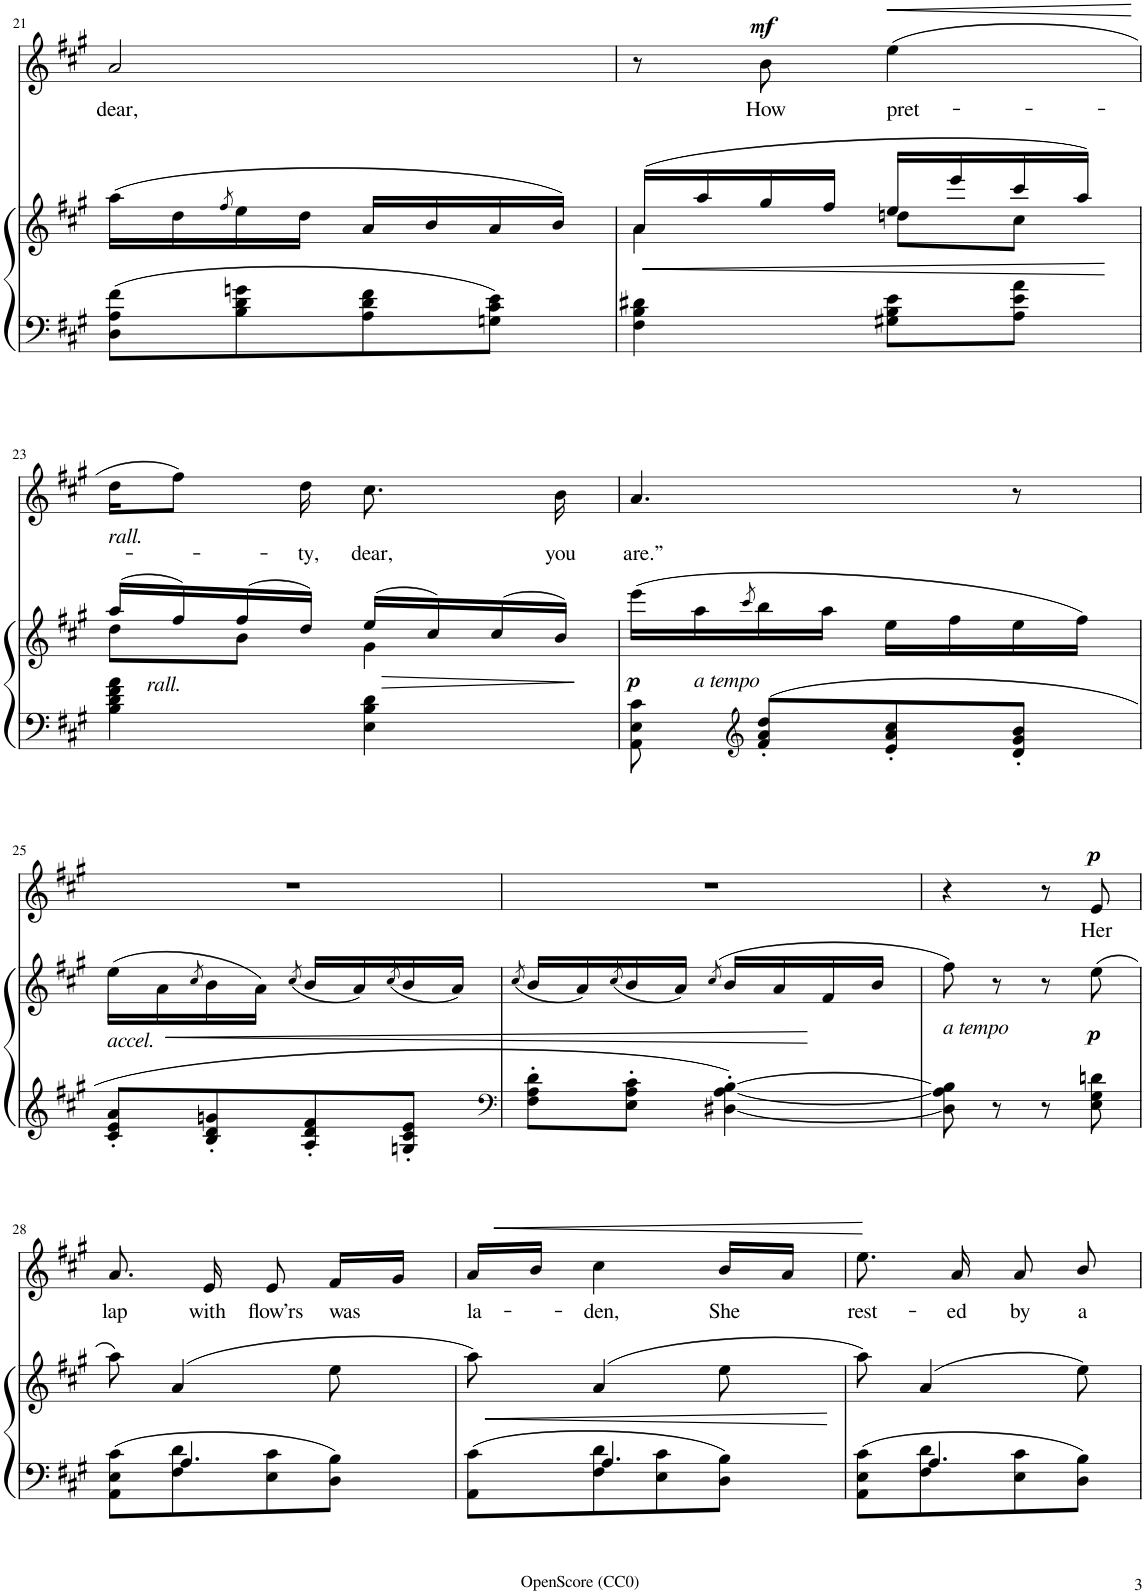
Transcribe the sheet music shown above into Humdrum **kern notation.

**kern	**kern	**dynam	**kern	**text	**dynam
*part2	*part2	*part2	*part1	*part1	*part1
*staff3	*staff2	*staff2/3	*staff1	*staff1	*staff1
*I"Piano	*	*	*I"Voice	*	*
*I'Pno	*	*	*	*	*
!!LO:PB:g=z
*clefF4	*clefG2	*	*clefG2	*	*
*k[f#c#g#]	*k[f#c#g#]	*	*k[f#c#g#]	*	*
*M2/4	*M2/4	*	*M2/4	*	*
=21	=21	=21	=21	=21	=21
!	!	!	!	!LO:LY:b	!
8D\ 8A\ 8f#\L	(16aa\LL	.	2a/	dear,	.
.	16dd\	.	.	.	.
.	8qff#/	.	.	.	.
8B\ 8d\ 8gn\	16ee\	.	.	.	.
.	16dd\JJ	.	.	.	.
8A\ 8d\ 8f#\	16a/LL	.	.	.	.
.	16b/	.	.	.	.
8Gn\ 8c#\ 8e\J	16a/	.	.	.	.
.	16b/JJ)	.	.	.	.
=22	=22	=22	=22	=22	=22
!	!	!LO:HP:b	!	!	!
*	*^	*	*	*	*
4F#\ 4B\ 4d#X\	(16a/LL	4a\	<	8r	.	.
.	16aa/	.	.	.	.	.
!	!	!	!	!	!LO:LY:b	!LO:DY:a
.	16gg#/	.	.	8b\	How	mf
.	16ff#/JJ	.	.	.	.	.
!	!	!	!	!	!LO:LY:b	!LO:HP:b
8G#X\ 8B\ 8e\L	16ee/LL	8ddn\L	.	(4ee\	pret-	<
.	16eee/	.	.	.	.	.
8A\ 8e\ 8a\J	16ccc#/	8cc#\J	.	.	.	.
.	16aa/JJ)	.	.	.	.	.
*	*v	*v	*	*	*	*
.	.	.	.	.	[
!!LO:LB:g=z
=23	=23	=23	=23	=23	=23
*	*^	*	*	*	*
!	!	!	!	!LO:TX:b:i:t=rall.	!	!
4B\ 4d\ 4f#\ 4a\	(16aa/LL	8dd\L	.	16dd\KL	.	.
!	!LO:TX:b:i:t=rall.	!	!	!	!	!
.	16ff#/)	.	.	8ff#\J)	.	.
.	(16ff#/	8b\J	.	.	.	.
!	!	!	!	!	!LO:LY:b	!
.	16dd/JJ)	.	.	16dd\	-ty,	.
!	!	!	!LO:HP:b	!	!LO:LY:b	!
4E\ 4B\ 4d\	(16ee/LL	4g#\	>	8.cc#\	dear,	.
.	16cc#/)	.	.	.	.	.
.	(16cc#/	.	.	.	.	.
!	!	!	!	!	!LO:LY:b	!
.	16b/JJ)	.	.	16b\	you	.
*	*v	*v	*	*	*	*
.	.	[	.	.	.
=24	=24	=24	=24	=24	=24
!	!	!LO:DY:b	!	!LO:LY:b	!
8AA\ 8E\ 8c#\	(16eee\LL	p	4.a/	are.”	.
!	!LO:TX:b:i:t=a tempo	!	!	!	!
.	16aa\	.	.	.	.
*clefG2	*	*	*	*	*
.	8qccc#/	.	.	.	.
8f#/' 8a/' 8dd/'L	16bb\	.	.	.	.
.	16aa\JJ	.	.	.	.
8e/' 8a/' 8cc#/'	16ee\LL	.	.	.	.
.	16ff#\	.	.	.	.
8d/' 8g#/' 8b/'J	16ee\	.	8r	.	.
.	16ff#\JJ)	.	.	.	.
!!LO:LB:g=z
=25	=25	=25	=25	=25	=25
!	!LO:TX:b:i:t=accel.	!	!	!	!
8c#/' 8e/' 8a/'L	(16ee\LL	.	2r	.	.
!	!	!LO:HP:b	!	!	!
.	16a\	<	.	.	.
.	8qcc#/	.	.	.	.
8B/' 8d/' 8gn/'	16b\	.	.	.	.
.	16a\JJ)	.	.	.	.
.	(8qcc#/	.	.	.	.
8A/' 8d/' 8f#/'	16b/LL	.	.	.	.
.	16a/)	.	.	.	.
.	(8qcc#/	.	.	.	.
8Gn/' 8c#/' 8e/'J	16b/	.	.	.	.
.	16a/JJ)	.	.	.	.
=26	=26	=26	=26	=26	=26
*clefF4	*	*	*	*	*
.	(8qcc#/	.	.	.	.
8F#\' 8A\' 8d\'L	16b/LL	.	2r	.	.
.	16a/)	.	.	.	.
.	(8qcc#/	.	.	.	.
8E\' 8A\' 8c#\'J	16b/	.	.	.	.
.	16a/JJ)	.	.	.	.
.	(>8qcc#/	.	.	.	.
[4D#X\' [4A\' [4B\'	16b/LL	.	.	.	.
.	16a/	.	.	.	.
.	16f#/	]	.	.	.
.	16b/JJ	.	.	.	.
=27	=27	=27	=27	=27	=27
!	!LO:TX:b:i:t=a tempo	!	!	!	!
8D#\] 8A\] 8B\]	8ff#\)	.	4r	.	.
8r	8r	.	.	.	.
8r	8r	.	8r	.	.
!	!	!LO:DY:b	!	!LO:LY:b	!LO:DY:a
8E\ 8G#\ 8dn\	(8ee\	p	8e/	Her	p
!!LO:LB:g=z
=28	=28	=28	=28	=28	=28
*^	*	*	*	*	*
!	!	!	!	!	!LO:LY:b	!
8ryy	8AA\ 8E\ 8c#\L	8aa\)	.	8.a/	lap	.
4.A/	8F#\ 8d\	(4a/	.	.	.	.
!	!	!	!	!	!LO:LY:b	!
.	.	.	.	16e/	with	.
!	!	!	!	!	!LO:LY:b	!
.	8E\ 8c#\	.	.	8e/	flow’rs	.
!	!	!	!	!	!LO:LY:b	!
.	8D\ 8B\J	8ee\	.	16f#/LL	was	.
.	.	.	.	16g#/JJ	.	.
=29	=29	=29	=29	=29	=29	=29
!	!	!	!	!	!LO:LY:b	!LO:HP:b
8ryy	8AA\ 8c#\L	8aa\)	.	16a/LL	la-	<
.	.	.	.	16b/JJ	.	.
!	!	!	!	!	!LO:LY:b	!
4.A/	8F#\ 8d\	(4a/	.	4cc#\	-den,	.
.	8E\ 8c#\	.	.	.	.	.
!	!	!	!	!	!LO:LY:b	!
.	8D\ 8B\J	8ee\	.	16b/LL	She	.
.	.	.	.	16a/JJ	.	.
*v	*v	*	*	*	*	*
.	.	[	.	.	[
=30	=30	=30	=30	=30	=30
*^	*	*	*	*	*
!	!	!	!	!	!LO:LY:b	!
8ryy	8AA\ 8E\ 8c#\L	8aa\)	.	8.ee\	rest-	.
4.A/	8F#\ 8d\	(4a/	.	.	.	.
!	!	!	!	!	!LO:LY:b	!
.	.	.	.	16a/	-ed	.
!	!	!	!	!	!LO:LY:b	!
.	8E\ 8c#\	.	.	8a/	by	.
!	!	!	!	!	!LO:LY:b	!
.	8D\ 8B\J	8ee\)	.	8b/	a	.
*v	*v	*	*	*	*	*
=	=	=	=	=	=
*-	*-	*-	*-	*-	*-
